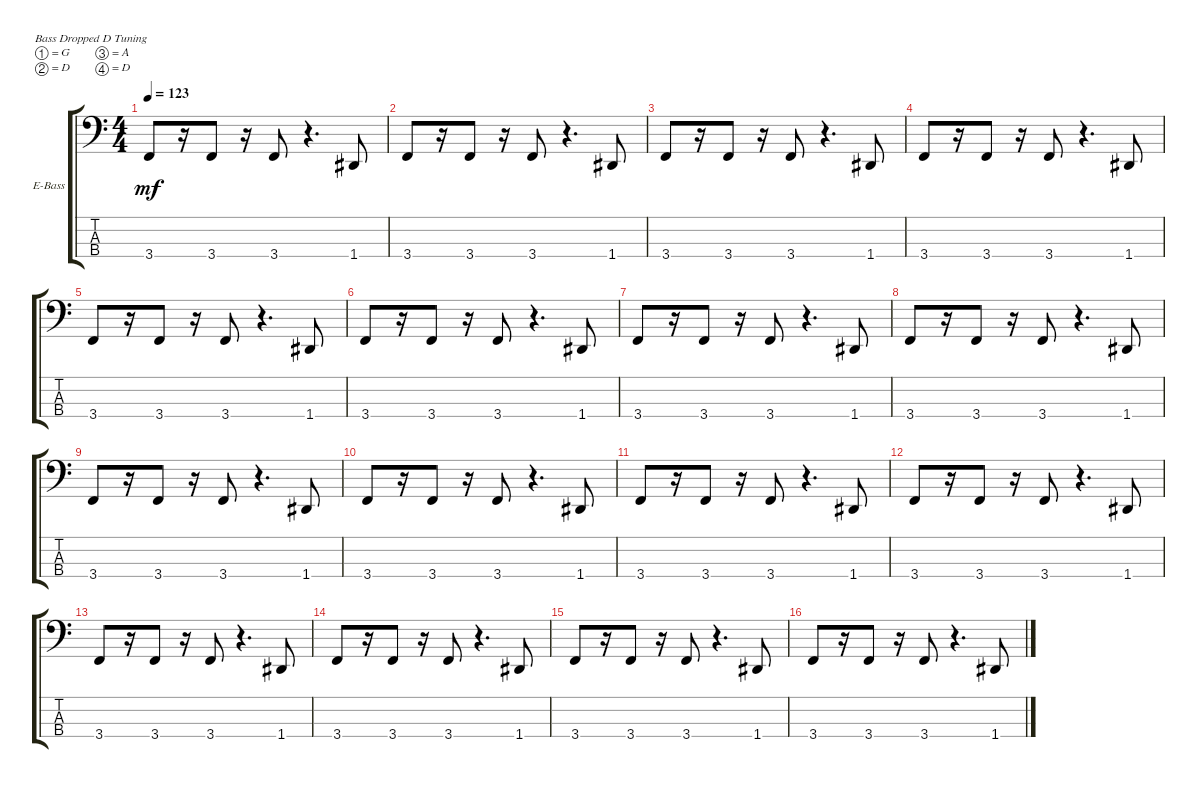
\defaultSystemsLayout 4
\bracketExtendMode groupsimilarinstruments
\firstSystemTrackNameOrientation horizontal
\otherSystemsTrackNameOrientation horizontal
\track ("Electric Bass" "E-Bass") {instrument electricbassfinger}
\staff {score tabs}
\tuning (G2 D2 A1 D1)
\ts (4 4)
\tempo 123
\clef f4
\scale
0.333333
\ks c
3.4.8{dy mf} r.16 3.4.8 r.16 3.4.8 r.4{d} 1.4.8 |
\scale
0.333333 3.4.8 r.16 3.4.8 r.16 3.4.8 r.4{d} 1.4.8 |
\scale
0.333333 3.4.8 r.16 3.4.8 r.16 3.4.8 r.4{d} 1.4.8 |
\scale
0.333333 3.4.8 r.16 3.4.8 r.16 3.4.8 r.4{d} 1.4.8 |
\scale
0.333333 3.4.8 r.16 3.4.8 r.16 3.4.8 r.4{d} 1.4.8 |
\scale
0.333333 3.4.8 r.16 3.4.8 r.16 3.4.8 r.4{d} 1.4.8 |
\scale
0.333333 3.4.8 r.16 3.4.8 r.16 3.4.8 r.4{d} 1.4.8 |
\scale
0.333333 3.4.8 r.16 3.4.8 r.16 3.4.8 r.4{d} 1.4.8 |
\scale
0.333333 3.4.8 r.16 3.4.8 r.16 3.4.8 r.4{d} 1.4.8 |
\scale
0.333333 3.4.8 r.16 3.4.8 r.16 3.4.8 r.4{d} 1.4.8 |
\scale
0.333333 3.4.8 r.16 3.4.8 r.16 3.4.8 r.4{d} 1.4.8 |
\scale
0.333333 3.4.8 r.16 3.4.8 r.16 3.4.8 r.4{d} 1.4.8 |
\scale
0.333333 3.4.8 r.16 3.4.8 r.16 3.4.8 r.4{d} 1.4.8 |
\scale
0.333333 3.4.8 r.16 3.4.8 r.16 3.4.8 r.4{d} 1.4.8 |
\scale
0.333333 3.4.8 r.16 3.4.8 r.16 3.4.8 r.4{d} 1.4.8 |
\scale
0.333333 3.4.8 r.16 3.4.8 r.16 3.4.8 r.4{d} 1.4.8
